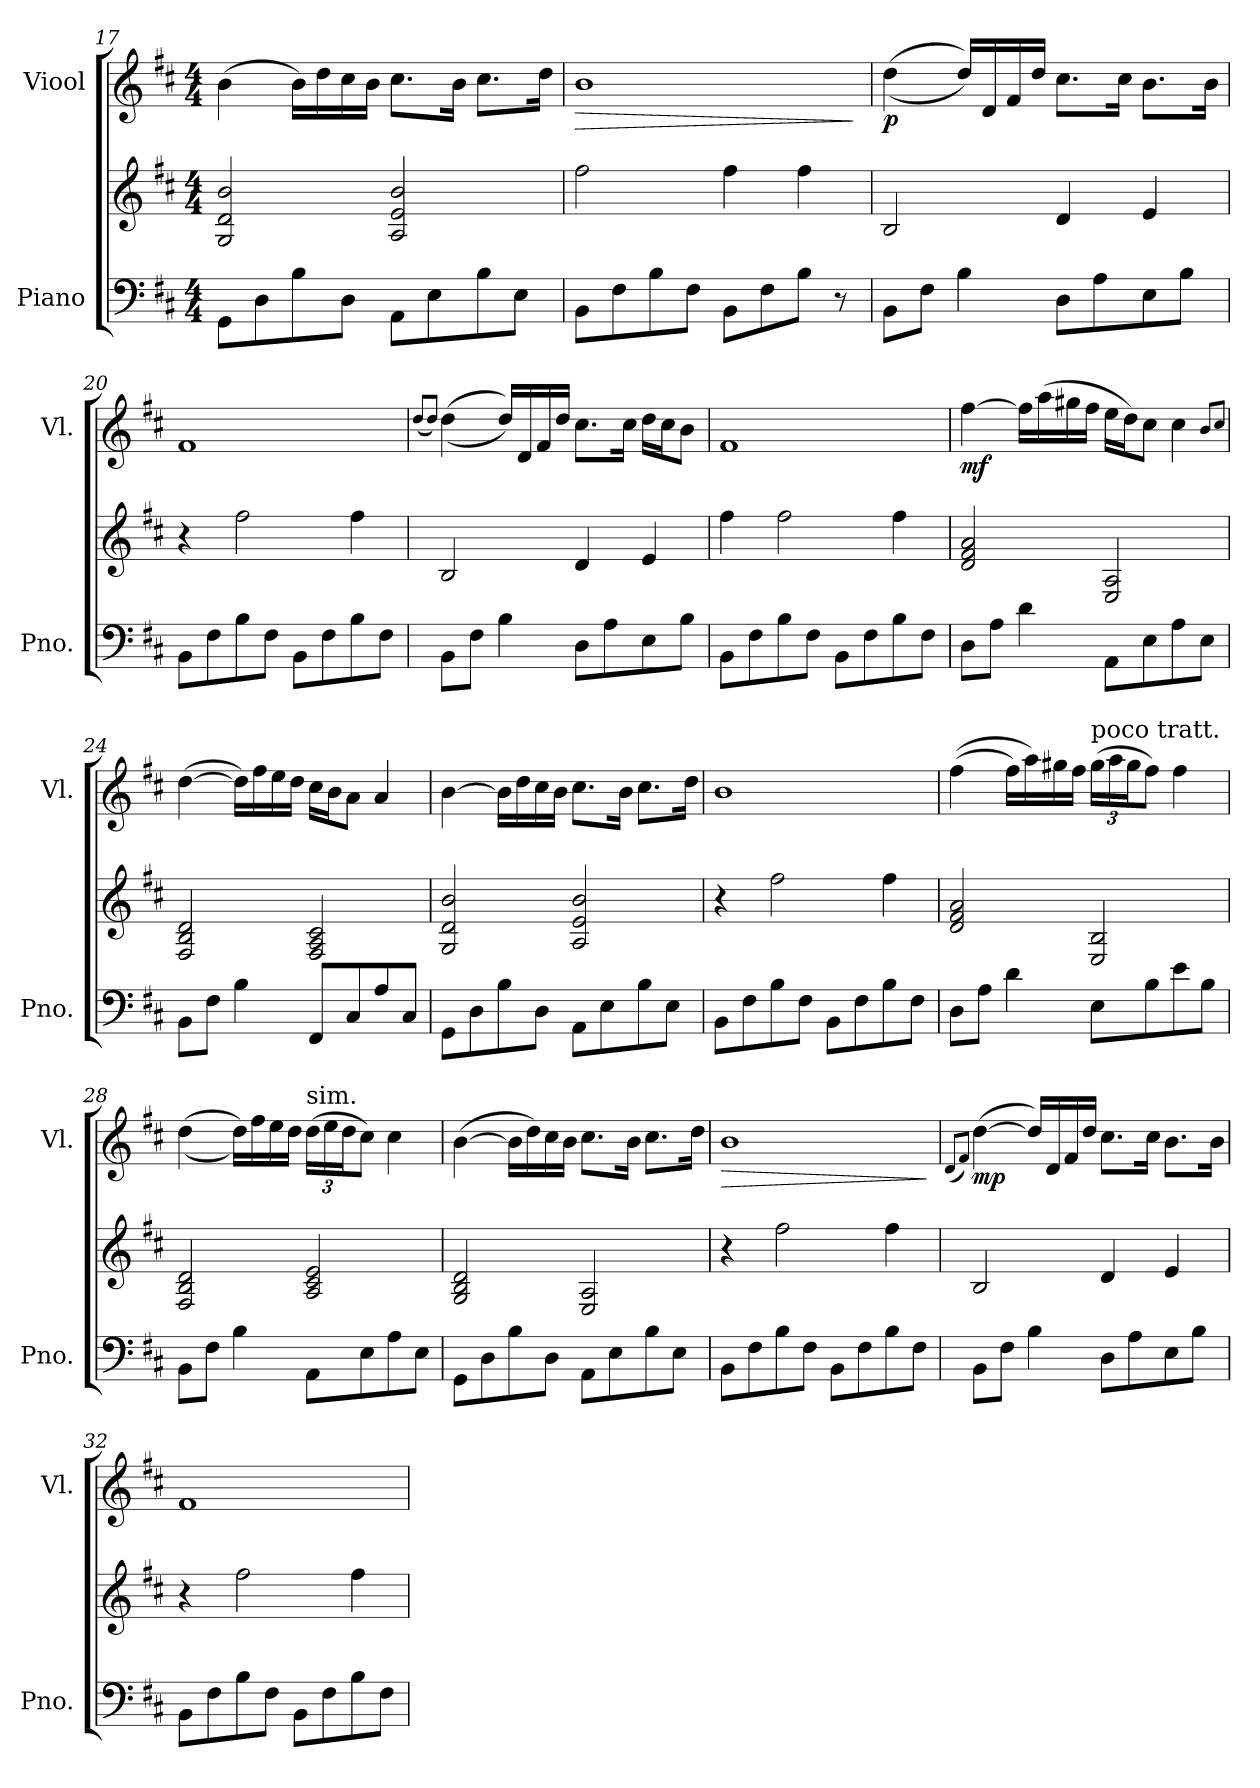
**kern	**kern	**kern	**dynam
*part2	*part2	*part1	*part1
*staff3	*staff2	*staff1	*staff1
*I"Piano	*	*I"Viool	*
*I'Pno.	*	*I'Vl.	*
*clefF4	*clefG2	*clefG2	*
*k[f#c#]	*k[f#c#]	*k[f#c#]	*
*M4/4	*M4/4	*M4/4	*
=17	=17	=17	=17
8GG\L	2G/ 2d/ 2b/	(>4b\	.
8D\	.	.	.
8B\	.	16b\LL)	.
.	.	16dd\	.
8D\J	.	16cc#\	.
.	.	16b\JJ	.
8AA\L	2A/ 2e/ 2b/	8.cc#\L	.
8E\	.	.	.
.	.	16b\Jk	.
8B\	.	8.cc#\L	.
8E\J	.	.	.
.	.	16dd\Jk	.
=18	=18	=18	=18
!	!	!	!LO:HP:b
8BB\L	2ff#\	1b	>
8F#\	.	.	.
8B\	.	.	.
8F#\J	.	.	.
8BB\L	4ff#\	.	.
8F#\	.	.	.
8B\J	4ff#\	.	.
8r	.	.	.
.	.	.	]
!!LO:LB:g=z
=19	=19	=19	=19
!	!	!	!LO:DY:b
8BB\L	2B/	(>(>4dd\	p
8F#\J	.	.	.
4B\	.	16dd/LL))	.
.	.	16d/	.
.	.	16f#/	.
.	.	16dd/JJ	.
8D\L	4d/	8.cc#\L	.
8A\	.	.	.
.	.	16cc#\Jk	.
8E\	4e/	8.b\L	.
8B\J	.	.	.
.	.	16b\Jk	.
=20	=20	=20	=20
8BB\L	4r	1f#	.
8F#\	.	.	.
8B\	2ff#\	.	.
8F#\J	.	.	.
8BB\L	.	.	.
8F#\	.	.	.
8B\	4ff#\	.	.
8F#\J	.	.	.
=21	=21	=21	=21
.	.	(<8qdd/L	.
.	.	8qdd/J)	.
8BB\L	2B/	(>(>4dd\	.
8F#\J	.	.	.
4B\	.	16dd/LL))	.
.	.	16d/	.
.	.	16f#/	.
.	.	16dd/JJ	.
8D\L	4d/	8.cc#\L	.
8A\	.	.	.
.	.	16cc#\Jk	.
8E\	4e/	16dd\LL	.
.	.	16cc#\J	.
8B\J	.	8b\J	.
=22	=22	=22	=22
8BB\L	4ff#\	1f#	.
8F#\	.	.	.
8B\	2ff#\	.	.
8F#\J	.	.	.
8BB\L	.	.	.
8F#\	.	.	.
8B\	4ff#\	.	.
8F#\J	.	.	.
!!LO:LB:g=z
=23	=23	=23	=23
!	!	!	!LO:DY:b
8D\L	2d/ 2f#/ 2a/	[4ff#\	mf
8A\J	.	.	.
4d\	.	16ff#\LL]	.
.	.	(>16aa\	.
.	.	16gg#X\	.
.	.	16ff#\JJ	.
8AA\L	2E/ 2A/	16ee\LL	.
.	.	16dd\J)	.
8E\	.	8cc#\J	.
8A\	.	4cc#\	.
8E\J	.	.	.
.	.	8qb/L	.
.	.	8qcc#/J	.
=24	=24	=24	=24
8BB\L	2F#/ 2B/ 2d/	(<[4dd\	.
8F#\J	.	.	.
4B\	.	16dd\LL])	.
.	.	16ff#\	.
.	.	16ee\	.
.	.	16dd\JJ	.
8FF#/L	2F#/ 2A/ 2c#/	16cc#\LL	.
.	.	16b\J	.
8C#/	.	8a\J	.
8A/	.	4a/	.
8C#/J	.	.	.
=25	=25	=25	=25
8GG\L	2G/ 2d/ 2b/	[4b\	.
8D\	.	.	.
8B\	.	16b\LL]	.
.	.	16dd\	.
8D\J	.	16cc#\	.
.	.	16b\JJ	.
8AA\L	2A/ 2e/ 2b/	8.cc#\L	.
8E\	.	.	.
.	.	16b\Jk	.
8B\	.	8.cc#\L	.
8E\J	.	.	.
.	.	16dd\Jk	.
=26	=26	=26	=26
8BB\L	4r	1b	.
8F#\	.	.	.
8B\	2ff#\	.	.
8F#\J	.	.	.
8BB\L	.	.	.
8F#\	.	.	.
8B\	4ff#\	.	.
8F#\J	.	.	.
!!LO:PB:g=z
=27	=27	=27	=27
8D\L	2d/ 2f#/ 2a/	(>(>4ff#\	.
8A\J	.	.	.
4d\	.	16ff#\LL)	.
.	.	16aa\)	.
.	.	16gg#X\	.
.	.	16ff#\JJ	.
*	*	*Xbrackettup	*
!	!	!LO:TX:a:t=poco tratt.	!
8E\L	2E/ 2B/	(>24gg#\LL	.
.	.	24aa\	.
.	.	24gg#\J	.
8B\	.	8ff#\J)	.
8e\	.	4ff#\	.
8B\J	.	.	.
=28	=28	=28	=28
8BB\L	2F#/ 2B/ 2d/	(>(>4dd\	.
8F#\J	.	.	.
4B\	.	16dd\LL))	.
.	.	16ff#\	.
.	.	16ee\	.
.	.	16dd\JJ	.
!	!	!LO:TX:a:t=sim.	!
8AA\L	2A/ 2c#/ 2e/	(>24dd\LL	.
.	.	24ee\	.
.	.	24dd\J	.
8E\	.	8cc#\J)	.
8A\	.	4cc#\	.
8E\J	.	.	.
=29	=29	=29	=29
8GG\L	2G/ 2B/ 2d/	(>[4b\	.
8D\	.	.	.
8B\	.	16b\LL]	.
.	.	16dd\)	.
8D\J	.	16cc#\	.
.	.	16b\JJ	.
8AA\L	2E/ 2A/	8.cc#\L	.
8E\	.	.	.
.	.	16b\Jk	.
8B\	.	8.cc#\L	.
8E\J	.	.	.
.	.	16dd\Jk	.
!!LO:LB:g=z
=30	=30	=30	=30
!	!	!	!LO:HP:b
8BB\L	4r	1b	>
8F#\	.	.	.
8B\	2ff#\	.	.
8F#\J	.	.	.
8BB\L	.	.	.
8F#\	.	.	.
8B\	4ff#\	.	.
8F#\J	.	.	.
.	.	.	]
=31	=31	=31	=31
.	.	(<8qd/L	.
.	.	8qf#/J)	.
!	!	!	!LO:DY:b
8BB\L	2B/	(>[4dd\	mp
8F#\J	.	.	.
4B\	.	16dd/LL])	.
.	.	16d/	.
.	.	16f#/	.
.	.	16dd/JJ	.
8D\L	4d/	8.cc#\L	.
8A\	.	.	.
.	.	16cc#\Jk	.
8E\	4e/	8.b\L	.
8B\J	.	.	.
.	.	16b\Jk	.
=32	=32	=32	=32
8BB\L	4r	1f#	.
8F#\	.	.	.
8B\	2ff#\	.	.
8F#\J	.	.	.
8BB\L	.	.	.
8F#\	.	.	.
8B\	4ff#\	.	.
8F#\J	.	.	.
=	=	=	=
*-	*-	*-	*-
